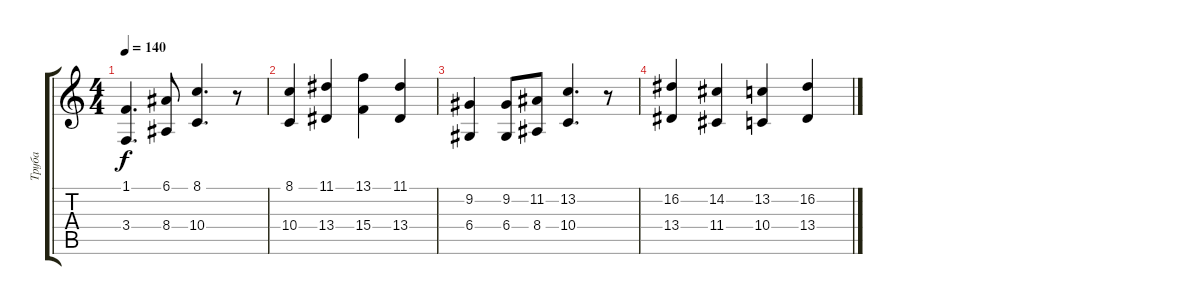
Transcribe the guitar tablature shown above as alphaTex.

\track ("Труба" "Труба") {instrument trombone}
\staff {score tabs}
\tuning (E4 B3 G3 D3 A2 E2) {hide}
\ts (4 4)
\tempo 140
\clef g2
\ks c
(1.1 3.4).4{d dy f} (6.1 8.4).8 (8.1 10.4).4{d} r.8 |
(8.1 10.4).4 (11.1 13.4).4 (13.1 15.4).4 (11.1 13.4).4 |
(9.2 6.4).4 (9.2 6.4).8 (11.2 8.4).8 (13.2 10.4).4{d} r.8 |
(16.2 13.4).4 (14.2 11.4).4 (13.2 10.4).4 (16.2 13.4).4
